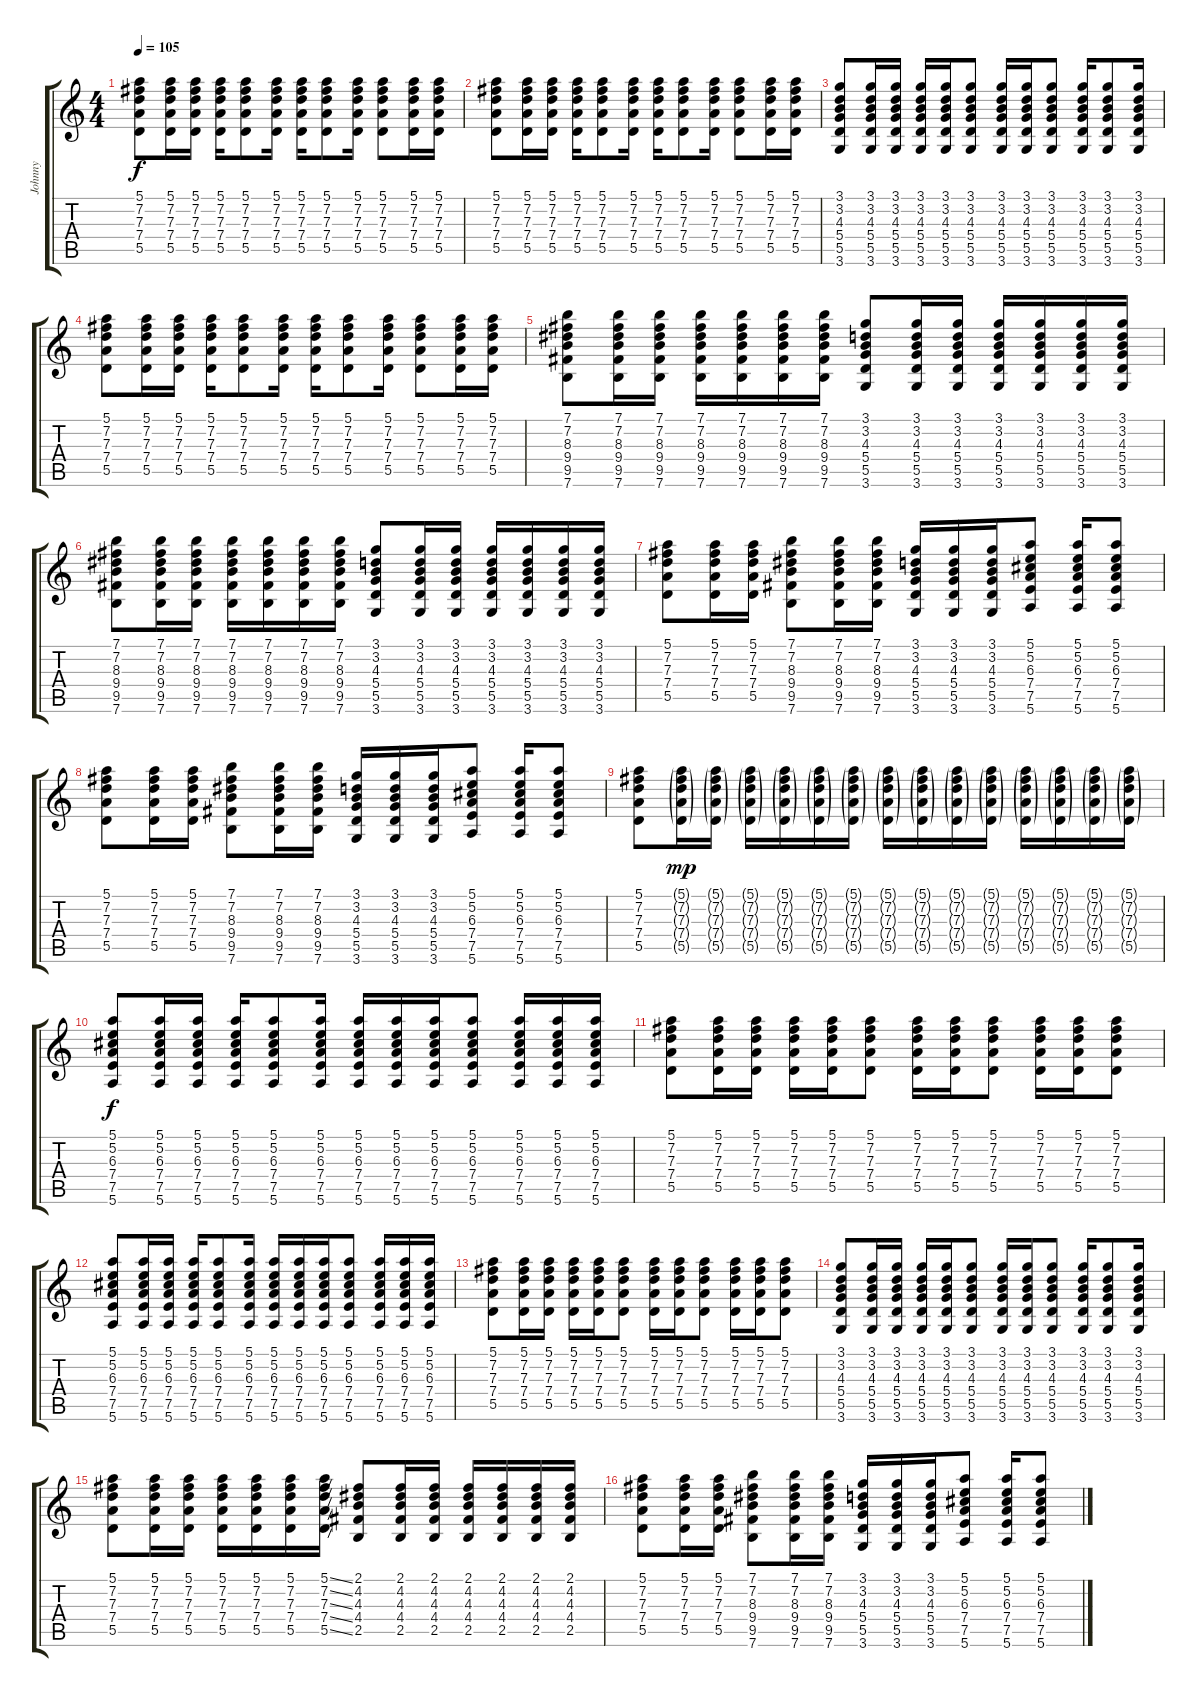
\track ("Johnny" "Johnny") {instrument distortionguitar}
\staff {score tabs}
\tuning (E4 B3 G3 D3 A2 E2) {hide}
\ts (4 4)
\tempo 105
\clef g2
\ks c
(5.1 7.2 7.3 7.4 5.5).8{dy f} (5.1 7.2 7.3 7.4 5.5).16 (5.1 7.2 7.3 7.4 5.5).16 (5.1 7.2 7.3 7.4 5.5).16 (5.1 7.2 7.3 7.4 5.5).8 (5.1 7.2 7.3 7.4 5.5).16 (5.1 7.2 7.3 7.4 5.5).16 (5.1 7.2 7.3 7.4 5.5).8 (5.1 7.2 7.3 7.4 5.5).16 (5.1 7.2 7.3 7.4 5.5).8 (5.1 7.2 7.3 7.4 5.5).16 (5.1 7.2 7.3 7.4 5.5).16 |
(5.1 7.2 7.3 7.4 5.5).8 (5.1 7.2 7.3 7.4 5.5).16 (5.1 7.2 7.3 7.4 5.5).16 (5.1 7.2 7.3 7.4 5.5).16 (5.1 7.2 7.3 7.4 5.5).8 (5.1 7.2 7.3 7.4 5.5).16 (5.1 7.2 7.3 7.4 5.5).16 (5.1 7.2 7.3 7.4 5.5).8 (5.1 7.2 7.3 7.4 5.5).16 (5.1 7.2 7.3 7.4 5.5).8 (5.1 7.2 7.3 7.4 5.5).16 (5.1 7.2 7.3 7.4 5.5).16 |
(3.1 3.2 4.3 5.4 5.5 3.6).8 (3.1 3.2 4.3 5.4 5.5 3.6).16 (3.1 3.2 4.3 5.4 5.5 3.6).16 (3.1 3.2 4.3 5.4 5.5 3.6).16 (3.1 3.2 4.3 5.4 5.5 3.6).16 (3.1 3.2 4.3 5.4 5.5 3.6).8 (3.1 3.2 4.3 5.4 5.5 3.6).16 (3.1 3.2 4.3 5.4 5.5 3.6).16 (3.1 3.2 4.3 5.4 5.5 3.6).8 (3.1 3.2 4.3 5.4 5.5 3.6).16 (3.1 3.2 4.3 5.4 5.5 3.6).8 (3.1 3.2 4.3 5.4 5.5 3.6).16 |
(5.1 7.2 7.3 7.4 5.5).8 (5.1 7.2 7.3 7.4 5.5).16 (5.1 7.2 7.3 7.4 5.5).16 (5.1 7.2 7.3 7.4 5.5).16 (5.1 7.2 7.3 7.4 5.5).8 (5.1 7.2 7.3 7.4 5.5).16 (5.1 7.2 7.3 7.4 5.5).16 (5.1 7.2 7.3 7.4 5.5).8 (5.1 7.2 7.3 7.4 5.5).16 (5.1 7.2 7.3 7.4 5.5).8 (5.1 7.2 7.3 7.4 5.5).16 (5.1 7.2 7.3 7.4 5.5).16 |
(7.1 7.2 8.3 9.4 9.5 7.6).8 (7.1 7.2 8.3 9.4 9.5 7.6).16 (7.1 7.2 8.3 9.4 9.5 7.6).16 (7.1 7.2 8.3 9.4 9.5 7.6).16 (7.1 7.2 8.3 9.4 9.5 7.6).16 (7.1 7.2 8.3 9.4 9.5 7.6).16 (7.1 7.2 8.3 9.4 9.5 7.6).16 (3.1 3.2 4.3 5.4 5.5 3.6).8 (3.1 3.2 4.3 5.4 5.5 3.6).16 (3.1 3.2 4.3 5.4 5.5 3.6).16 (3.1 3.2 4.3 5.4 5.5 3.6).16 (3.1 3.2 4.3 5.4 5.5 3.6).16 (3.1 3.2 4.3 5.4 5.5 3.6).16 (3.1 3.2 4.3 5.4 5.5 3.6).16 |
(7.1 7.2 8.3 9.4 9.5 7.6).8 (7.1 7.2 8.3 9.4 9.5 7.6).16 (7.1 7.2 8.3 9.4 9.5 7.6).16 (7.1 7.2 8.3 9.4 9.5 7.6).16 (7.1 7.2 8.3 9.4 9.5 7.6).16 (7.1 7.2 8.3 9.4 9.5 7.6).16 (7.1 7.2 8.3 9.4 9.5 7.6).16 (3.1 3.2 4.3 5.4 5.5 3.6).8 (3.1 3.2 4.3 5.4 5.5 3.6).16 (3.1 3.2 4.3 5.4 5.5 3.6).16 (3.1 3.2 4.3 5.4 5.5 3.6).16 (3.1 3.2 4.3 5.4 5.5 3.6).16 (3.1 3.2 4.3 5.4 5.5 3.6).16 (3.1 3.2 4.3 5.4 5.5 3.6).16 |
(5.1 7.2 7.3 7.4 5.5).8 (5.1 7.2 7.3 7.4 5.5).16 (5.1 7.2 7.3 7.4 5.5).16 (7.1 7.2 8.3 9.4 9.5 7.6).8 (7.1 7.2 8.3 9.4 9.5 7.6).16 (7.1 7.2 8.3 9.4 9.5 7.6).16 (3.1 3.2 4.3 5.4 5.5 3.6).16 (3.1 3.2 4.3 5.4 5.5 3.6).16 (3.1 3.2 4.3 5.4 5.5 3.6).16 (5.1 5.2 6.3 7.4 7.5 5.6).8 (5.1 5.2 6.3 7.4 7.5 5.6).16 (5.1 5.2 6.3 7.4 7.5 5.6).8 |
(5.1 7.2 7.3 7.4 5.5).8 (5.1 7.2 7.3 7.4 5.5).16 (5.1 7.2 7.3 7.4 5.5).16 (7.1 7.2 8.3 9.4 9.5 7.6).8 (7.1 7.2 8.3 9.4 9.5 7.6).16 (7.1 7.2 8.3 9.4 9.5 7.6).16 (3.1 3.2 4.3 5.4 5.5 3.6).16 (3.1 3.2 4.3 5.4 5.5 3.6).16 (3.1 3.2 4.3 5.4 5.5 3.6).16 (5.1 5.2 6.3 7.4 7.5 5.6).8 (5.1 5.2 6.3 7.4 7.5 5.6).16 (5.1 5.2 6.3 7.4 7.5 5.6).8 |
(5.1 7.2 7.3 7.4 5.5).8 (5.1{g} 7.2{g} 7.3{g} 7.4{g} 5.5{g}).16{dy mp} (5.1{g} 7.2{g} 7.3{g} 7.4{g} 5.5{g}).16 (5.1{g} 7.2{g} 7.3{g} 7.4{g} 5.5{g}).16 (5.1{g} 7.2{g} 7.3{g} 7.4{g} 5.5{g}).16 (5.1{g} 7.2{g} 7.3{g} 7.4{g} 5.5{g}).16 (5.1{g} 7.2{g} 7.3{g} 7.4{g} 5.5{g}).16 (5.1{g} 7.2{g} 7.3{g} 7.4{g} 5.5{g}).16 (5.1{g} 7.2{g} 7.3{g} 7.4{g} 5.5{g}).16 (5.1{g} 7.2{g} 7.3{g} 7.4{g} 5.5{g}).16 (5.1{g} 7.2{g} 7.3{g} 7.4{g} 5.5{g}).16 (5.1{g} 7.2{g} 7.3{g} 7.4{g} 5.5{g}).16 (5.1{g} 7.2{g} 7.3{g} 7.4{g} 5.5{g}).16 (5.1{g} 7.2{g} 7.3{g} 7.4{g} 5.5{g}).16 (5.1{g} 7.2{g} 7.3{g} 7.4{g} 5.5{g}).16 |
(5.1 5.2 6.3 7.4 7.5 5.6).8{dy f} (5.1 5.2 6.3 7.4 7.5 5.6).16 (5.1 5.2 6.3 7.4 7.5 5.6).16 (5.1 5.2 6.3 7.4 7.5 5.6).16 (5.1 5.2 6.3 7.4 7.5 5.6).8 (5.1 5.2 6.3 7.4 7.5 5.6).16 (5.1 5.2 6.3 7.4 7.5 5.6).16 (5.1 5.2 6.3 7.4 7.5 5.6).16 (5.1 5.2 6.3 7.4 7.5 5.6).16 (5.1 5.2 6.3 7.4 7.5 5.6).8 (5.1 5.2 6.3 7.4 7.5 5.6).16 (5.1 5.2 6.3 7.4 7.5 5.6).16 (5.1 5.2 6.3 7.4 7.5 5.6).16 |
(5.1 7.2 7.3 7.4 5.5).8 (5.1 7.2 7.3 7.4 5.5).16 (5.1 7.2 7.3 7.4 5.5).16 (5.1 7.2 7.3 7.4 5.5).16 (5.1 7.2 7.3 7.4 5.5).16 (5.1 7.2 7.3 7.4 5.5).8 (5.1 7.2 7.3 7.4 5.5).16 (5.1 7.2 7.3 7.4 5.5).16 (5.1 7.2 7.3 7.4 5.5).8 (5.1 7.2 7.3 7.4 5.5).16 (5.1 7.2 7.3 7.4 5.5).16 (5.1 7.2 7.3 7.4 5.5).8 |
(5.1 5.2 6.3 7.4 7.5 5.6).8 (5.1 5.2 6.3 7.4 7.5 5.6).16 (5.1 5.2 6.3 7.4 7.5 5.6).16 (5.1 5.2 6.3 7.4 7.5 5.6).16 (5.1 5.2 6.3 7.4 7.5 5.6).8 (5.1 5.2 6.3 7.4 7.5 5.6).16 (5.1 5.2 6.3 7.4 7.5 5.6).16 (5.1 5.2 6.3 7.4 7.5 5.6).16 (5.1 5.2 6.3 7.4 7.5 5.6).16 (5.1 5.2 6.3 7.4 7.5 5.6).8 (5.1 5.2 6.3 7.4 7.5 5.6).16 (5.1 5.2 6.3 7.4 7.5 5.6).16 (5.1 5.2 6.3 7.4 7.5 5.6).16 |
(5.1 7.2 7.3 7.4 5.5).8 (5.1 7.2 7.3 7.4 5.5).16 (5.1 7.2 7.3 7.4 5.5).16 (5.1 7.2 7.3 7.4 5.5).16 (5.1 7.2 7.3 7.4 5.5).16 (5.1 7.2 7.3 7.4 5.5).8 (5.1 7.2 7.3 7.4 5.5).16 (5.1 7.2 7.3 7.4 5.5).16 (5.1 7.2 7.3 7.4 5.5).8 (5.1 7.2 7.3 7.4 5.5).16 (5.1 7.2 7.3 7.4 5.5).16 (5.1 7.2 7.3 7.4 5.5).8 |
(3.1 3.2 4.3 5.4 5.5 3.6).8 (3.1 3.2 4.3 5.4 5.5 3.6).16 (3.1 3.2 4.3 5.4 5.5 3.6).16 (3.1 3.2 4.3 5.4 5.5 3.6).16 (3.1 3.2 4.3 5.4 5.5 3.6).16 (3.1 3.2 4.3 5.4 5.5 3.6).8 (3.1 3.2 4.3 5.4 5.5 3.6).16 (3.1 3.2 4.3 5.4 5.5 3.6).16 (3.1 3.2 4.3 5.4 5.5 3.6).8 (3.1 3.2 4.3 5.4 5.5 3.6).16 (3.1 3.2 4.3 5.4 5.5 3.6).8 (3.1 3.2 4.3 5.4 5.5 3.6).16 |
(5.1 7.2 7.3 7.4 5.5).8 (5.1 7.2 7.3 7.4 5.5).16 (5.1 7.2 7.3 7.4 5.5).16 (5.1 7.2 7.3 7.4 5.5).16 (5.1 7.2 7.3 7.4 5.5).16 (5.1 7.2 7.3 7.4 5.5).16 (5.1{ss} 7.2{ss} 7.3{ss} 7.4{ss} 5.5{ss}).16 (2.1 4.2 4.3 4.4 2.5).8 (2.1 4.2 4.3 4.4 2.5).16 (2.1 4.2 4.3 4.4 2.5).16 (2.1 4.2 4.3 4.4 2.5).16 (2.1 4.2 4.3 4.4 2.5).16 (2.1 4.2 4.3 4.4 2.5).16 (2.1 4.2 4.3 4.4 2.5).16 |
(5.1 7.2 7.3 7.4 5.5).8 (5.1 7.2 7.3 7.4 5.5).16 (5.1 7.2 7.3 7.4 5.5).16 (7.1 7.2 8.3 9.4 9.5 7.6).8 (7.1 7.2 8.3 9.4 9.5 7.6).16 (7.1 7.2 8.3 9.4 9.5 7.6).16 (3.1 3.2 4.3 5.4 5.5 3.6).16 (3.1 3.2 4.3 5.4 5.5 3.6).16 (3.1 3.2 4.3 5.4 5.5 3.6).16 (5.1 5.2 6.3 7.4 7.5 5.6).8 (5.1 5.2 6.3 7.4 7.5 5.6).16 (5.1 5.2 6.3 7.4 7.5 5.6).8
